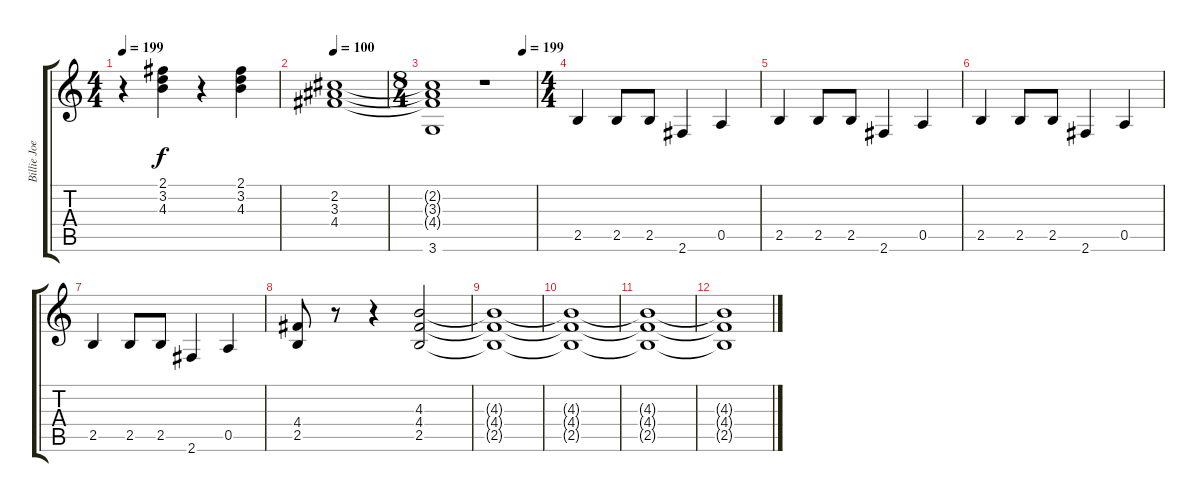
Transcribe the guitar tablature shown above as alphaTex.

\track ("Billie Joe Armstrong - Guitar" "Billie Joe") {instrument distortionguitar}
\staff {score tabs}
\tuning (E4 B3 G3 D3 A2 E2) {hide}
\ts (4 4)
\tempo 199
\clef g2
\ks c
r.4{dy f} (2.1 3.2 4.3).4 r.4 (2.1 3.2 4.3).4 |
\tempo 100
(2.2 3.3 4.4).1{volume 0} |
\ts (8 4)
\tempo (199 0.875)
(2.2{t} 3.3{t} 4.4{t} 3.6).1 r.1 |
\ts (4 4)
2.5.4{volume 15} 2.5.8 2.5.8 2.6.4 0.5.4 |
2.5.4 2.5.8 2.5.8 2.6.4 0.5.4 |
2.5.4 2.5.8 2.5.8 2.6.4 0.5.4 |
2.5.4 2.5.8 2.5.8 2.6.4 0.5.4 |
(4.4 2.5).8 r.8 r.4 (4.3 4.4 2.5).2 |
(4.3{t} 4.4{t} 2.5{t}).1{volume 0} |
(4.3{t} 4.4{t} 2.5{t}).1 |
(4.3{t} 4.4{t} 2.5{t}).1 |
(4.3{t} 4.4{t} 2.5{t}).1
